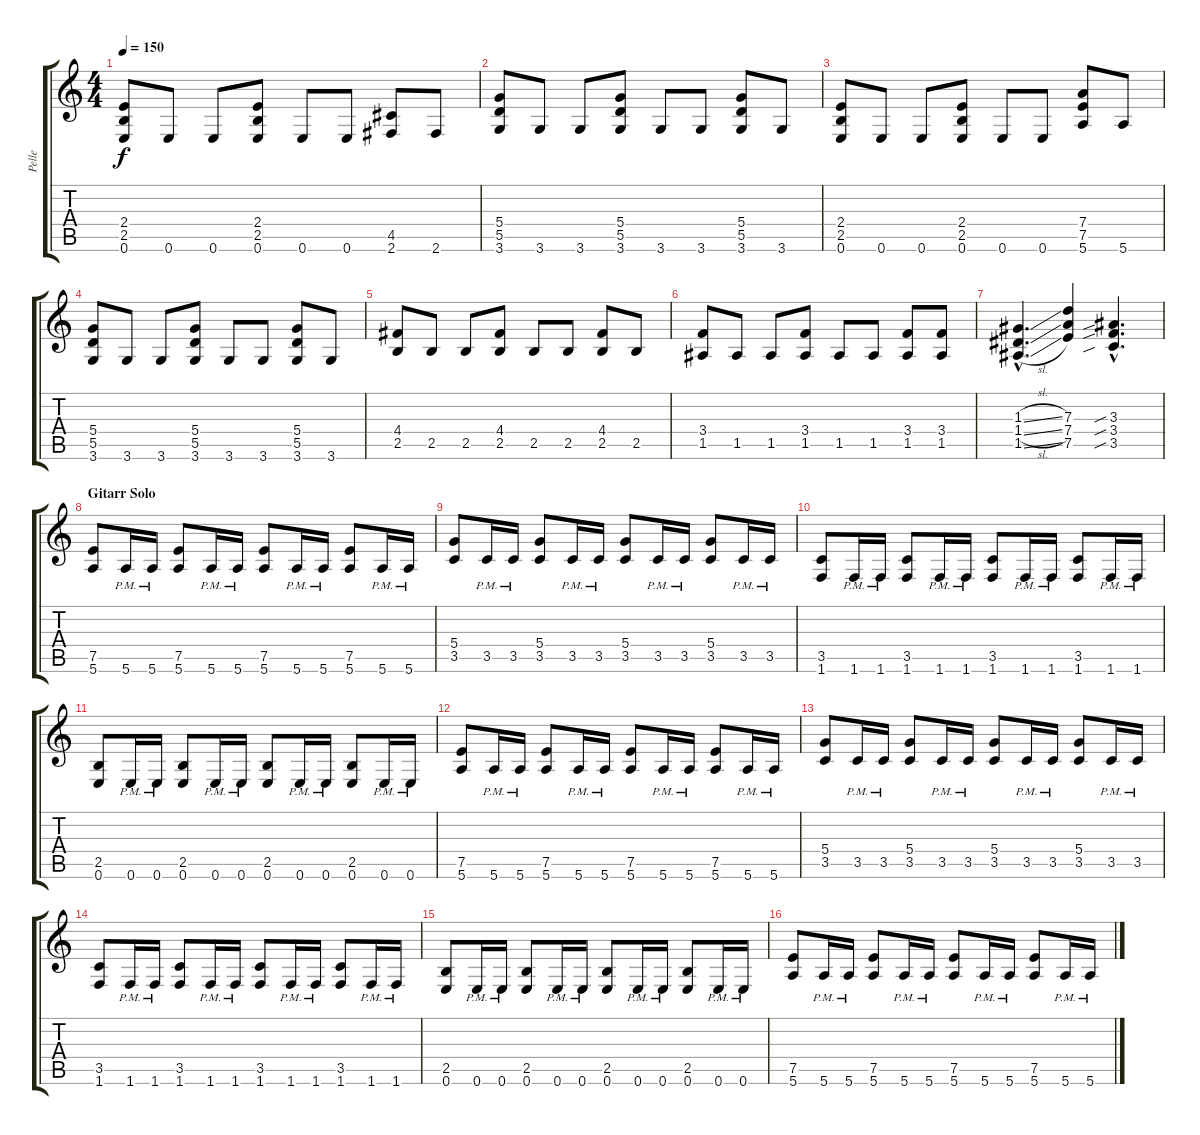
\track ("Pelle" "Pelle") {instrument distortionguitar}
\staff {score tabs}
\tuning (E4 B3 G3 D3 A2 E2) {hide}
\ts (4 4)
\tempo 150
\clef g2
\ks c
(2.4 2.5 0.6).8{dy f} 0.6.8 0.6.8 (2.4 2.5 0.6).8 0.6.8 0.6.8 (4.5 2.6).8 2.6.8 |
(5.4 5.5 3.6).8 3.6.8 3.6.8 (5.4 5.5 3.6).8 3.6.8 3.6.8 (5.4 5.5 3.6).8 3.6.8 |
(2.4 2.5 0.6).8 0.6.8 0.6.8 (2.4 2.5 0.6).8 0.6.8 0.6.8 (7.4 7.5 5.6).8 5.6.8 |
(5.4 5.5 3.6).8 3.6.8 3.6.8 (5.4 5.5 3.6).8 3.6.8 3.6.8 (5.4 5.5 3.6).8 3.6.8 |
(4.4 2.5).8 2.5.8 2.5.8 (4.4 2.5).8 2.5.8 2.5.8 (4.4 2.5).8 2.5.8 |
(3.4 1.5).8 1.5.8 1.5.8 (3.4 1.5).8 1.5.8 1.5.8 (3.4 1.5).8 (3.4 1.5).8 |
(1.3{sl hac} 1.4{sl hac} 1.5{sl hac}).4{d} (7.3 7.4 7.5).4 (3.3{sib hac} 3.4{sib hac} 3.5{sib hac}).4{d} |
\section ("" "Gitarr Solo")
(7.5 5.6).8 5.6{pm}.16 5.6{pm}.16 (7.5 5.6).8 5.6{pm}.16 5.6{pm}.16 (7.5 5.6).8 5.6{pm}.16 5.6{pm}.16 (7.5 5.6).8 5.6{pm}.16 5.6{pm}.16 |
(5.4 3.5).8 3.5{pm}.16 3.5{pm}.16 (5.4 3.5).8 3.5{pm}.16 3.5{pm}.16 (5.4 3.5).8 3.5{pm}.16 3.5{pm}.16 (5.4 3.5).8 3.5{pm}.16 3.5{pm}.16 |
(3.5 1.6).8 1.6{pm}.16 1.6{pm}.16 (3.5 1.6).8 1.6{pm}.16 1.6{pm}.16 (3.5 1.6).8 1.6{pm}.16 1.6{pm}.16 (3.5 1.6).8 1.6{pm}.16 1.6{pm}.16 |
(2.5 0.6).8 0.6{pm}.16 0.6{pm}.16 (2.5 0.6).8 0.6{pm}.16 0.6{pm}.16 (2.5 0.6).8 0.6{pm}.16 0.6{pm}.16 (2.5 0.6).8 0.6{pm}.16 0.6{pm}.16 |
(7.5 5.6).8 5.6{pm}.16 5.6{pm}.16 (7.5 5.6).8 5.6{pm}.16 5.6{pm}.16 (7.5 5.6).8 5.6{pm}.16 5.6{pm}.16 (7.5 5.6).8 5.6{pm}.16 5.6{pm}.16 |
(5.4 3.5).8 3.5{pm}.16 3.5{pm}.16 (5.4 3.5).8 3.5{pm}.16 3.5{pm}.16 (5.4 3.5).8 3.5{pm}.16 3.5{pm}.16 (5.4 3.5).8 3.5{pm}.16 3.5{pm}.16 |
(3.5 1.6).8 1.6{pm}.16 1.6{pm}.16 (3.5 1.6).8 1.6{pm}.16 1.6{pm}.16 (3.5 1.6).8 1.6{pm}.16 1.6{pm}.16 (3.5 1.6).8 1.6{pm}.16 1.6{pm}.16 |
(2.5 0.6).8 0.6{pm}.16 0.6{pm}.16 (2.5 0.6).8 0.6{pm}.16 0.6{pm}.16 (2.5 0.6).8 0.6{pm}.16 0.6{pm}.16 (2.5 0.6).8 0.6{pm}.16 0.6{pm}.16 |
(7.5 5.6).8 5.6{pm}.16 5.6{pm}.16 (7.5 5.6).8 5.6{pm}.16 5.6{pm}.16 (7.5 5.6).8 5.6{pm}.16 5.6{pm}.16 (7.5 5.6).8 5.6{pm}.16 5.6{pm}.16
